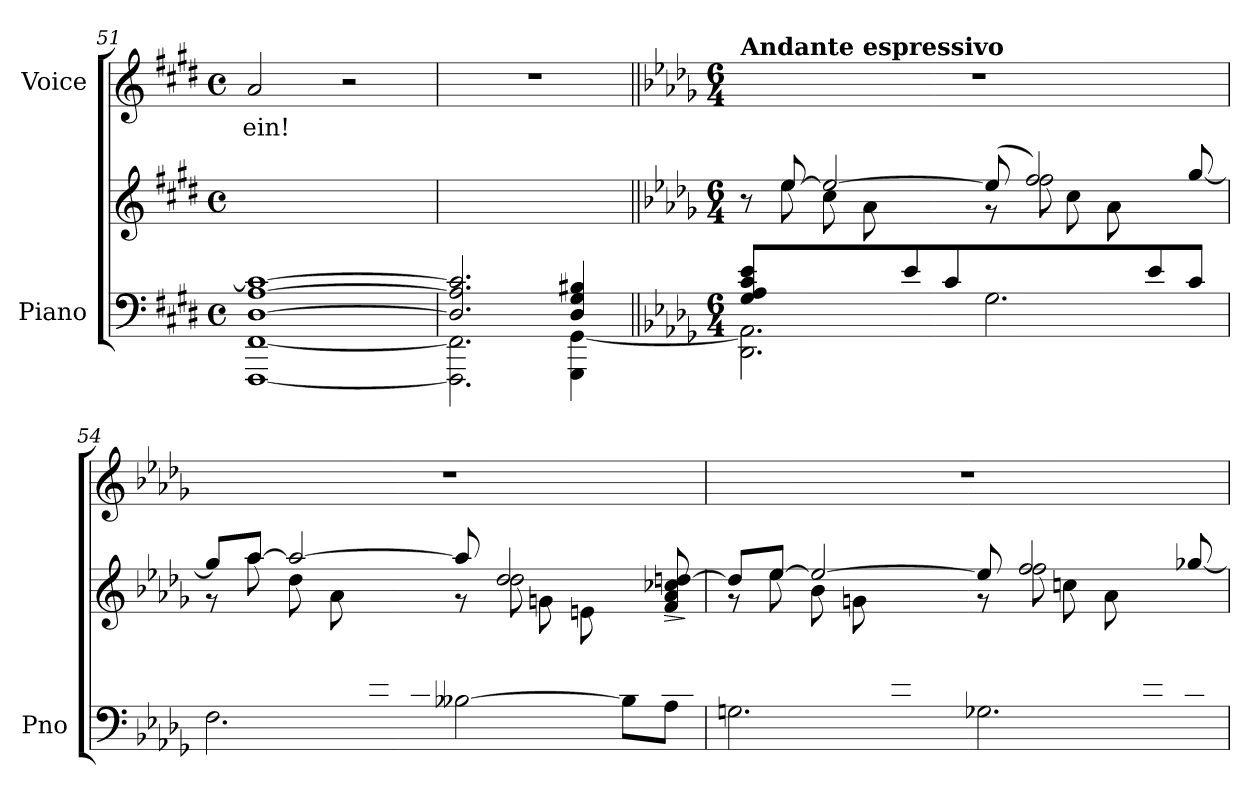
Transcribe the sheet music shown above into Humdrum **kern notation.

**kern	**kern	**dynam	**kern	**text
*part2	*part2	*part2	*part1	*part1
*staff3	*staff2	*staff2/3	*staff1	*staff1
*I"Piano	*	*	*I"Voice	*
*I'Pno	*	*	*	*
*clefF4	*clefG2	*	*clefG2	*
*k[f#c#g#d#]	*k[f#c#g#d#]	*	*k[f#c#g#d#]	*
*M4/4	*M4/4	*	*M4/4	*
*met(c)	*met(c)	*	*met(c)	*
=51	=51	=51	=51	=51
*^	*	*	*	*
!	!	!	!	!	!LO:LY:b
[>1D# [1A 1c#_	[1FFF# [<1FF#	1ryy	.	2a/	-ein!
.	.	.	.	2r	.
=52	=52	=52	=52	=52	=52
2.D#/] 2.A/] 2.c#/]	2.FFF#\] 2.FF#\]	1ryy	.	1r	.
4D#/ 4G#/ 4B#X/	4GGG#\ [<4GG#\	.	.	.	.
!!LO:LB:g=z
=53||	=53||	=53||	=53||	=53||	=53||
*k[b-e-a-d-g-]	*	*k[b-e-a-d-g-]	*	*k[b-e-a-d-g-]	*
*M6/4	*	*M6/4	*	*M6/4	*
*	*	*^	*	*	*
!	!	!	!	!	!LO:TX:a:B:t=Andante espressivo	!
8G-\ 8A-\ 8c\ 8e-\	2.DD-\ 2.AA-\]	8r	8ryy	.	1.r	.
4.ryy	.	[8ee-/	8ee-\L	.	.	.
.	.	2ee-/_	8cc\	.	.	.
.	.	.	8a-\	.	.	.
8e-/	.	.	4ryy	.	.	.
8c/J	.	.	.	.	.	.
2ryy	2.G-\	(8ee-/]	8r	.	.	.
!	!	!	!LO:N:head=open	!	!	!
.	.	2ff/)	8ff\L	.	.	.
.	.	.	8cc\	.	.	.
.	.	.	8a-\	.	.	.
8e-/	.	.	4ryy	.	.	.
8c/J	.	[8gg-/	.	.	.	.
=54	=54	=54	=54	=54	=54	=54
2ryy	2.F\	8gg-/L]	8r	.	1.r	.
.	.	[8aa-/J	8aa-\L	.	.	.
.	.	2aa-/_	8dd-\	.	.	.
.	.	.	8a-\	.	.	.
8f/	.	.	4ryy	.	.	.
8d-/J	.	.	.	.	.	.
2ryy	[<2B--X\	8aa-/]	8r	.	.	.
!	!	!	!LO:N:head=open	!	!	!
.	.	2dd-/	8dd-\L	.	.	.
.	.	.	8gn\	.	.	.
.	.	.	8en\	.	.	.
8d-/	8B--\L]	.	4ryy	.	.	.
!	!	!	!	!LO:HP:b	!	!
8c-X/ 8dn/J	8A-\J	8f/ 8a-/ 8cc-X/ [8ddn/	.	>	.	.
*v	*v	*	*	*	*	*
*	*v	*v	*	*	*
.	.	]	.	.
=55	=55	=55	=55	=55
*^	*^	*	*	*
2ryy	2.Gn\	8dd/L]	8r	.	1.r	.
.	.	[8ee-/J	8ee-\L	.	.	.
.	.	2ee-/_	8b-\	.	.	.
.	.	.	8gn\	.	.	.
8e-/	.	.	4ryy	.	.	.
8B-/J	.	.	.	.	.	.
2ryy	2.G-X\	8ee-/]	8r	.	.	.
!	!	!	!LO:N:head=open	!	!	!
.	.	2ff/	8ff\L	.	.	.
.	.	.	8ccn\	.	.	.
.	.	.	8a-\	.	.	.
8e-/	.	.	4ryy	.	.	.
8cn/J	.	[8gg-X/	.	.	.	.
*v	*v	*	*	*	*	*
*	*v	*v	*	*	*
=	=	=	=	=
*-	*-	*-	*-	*-
